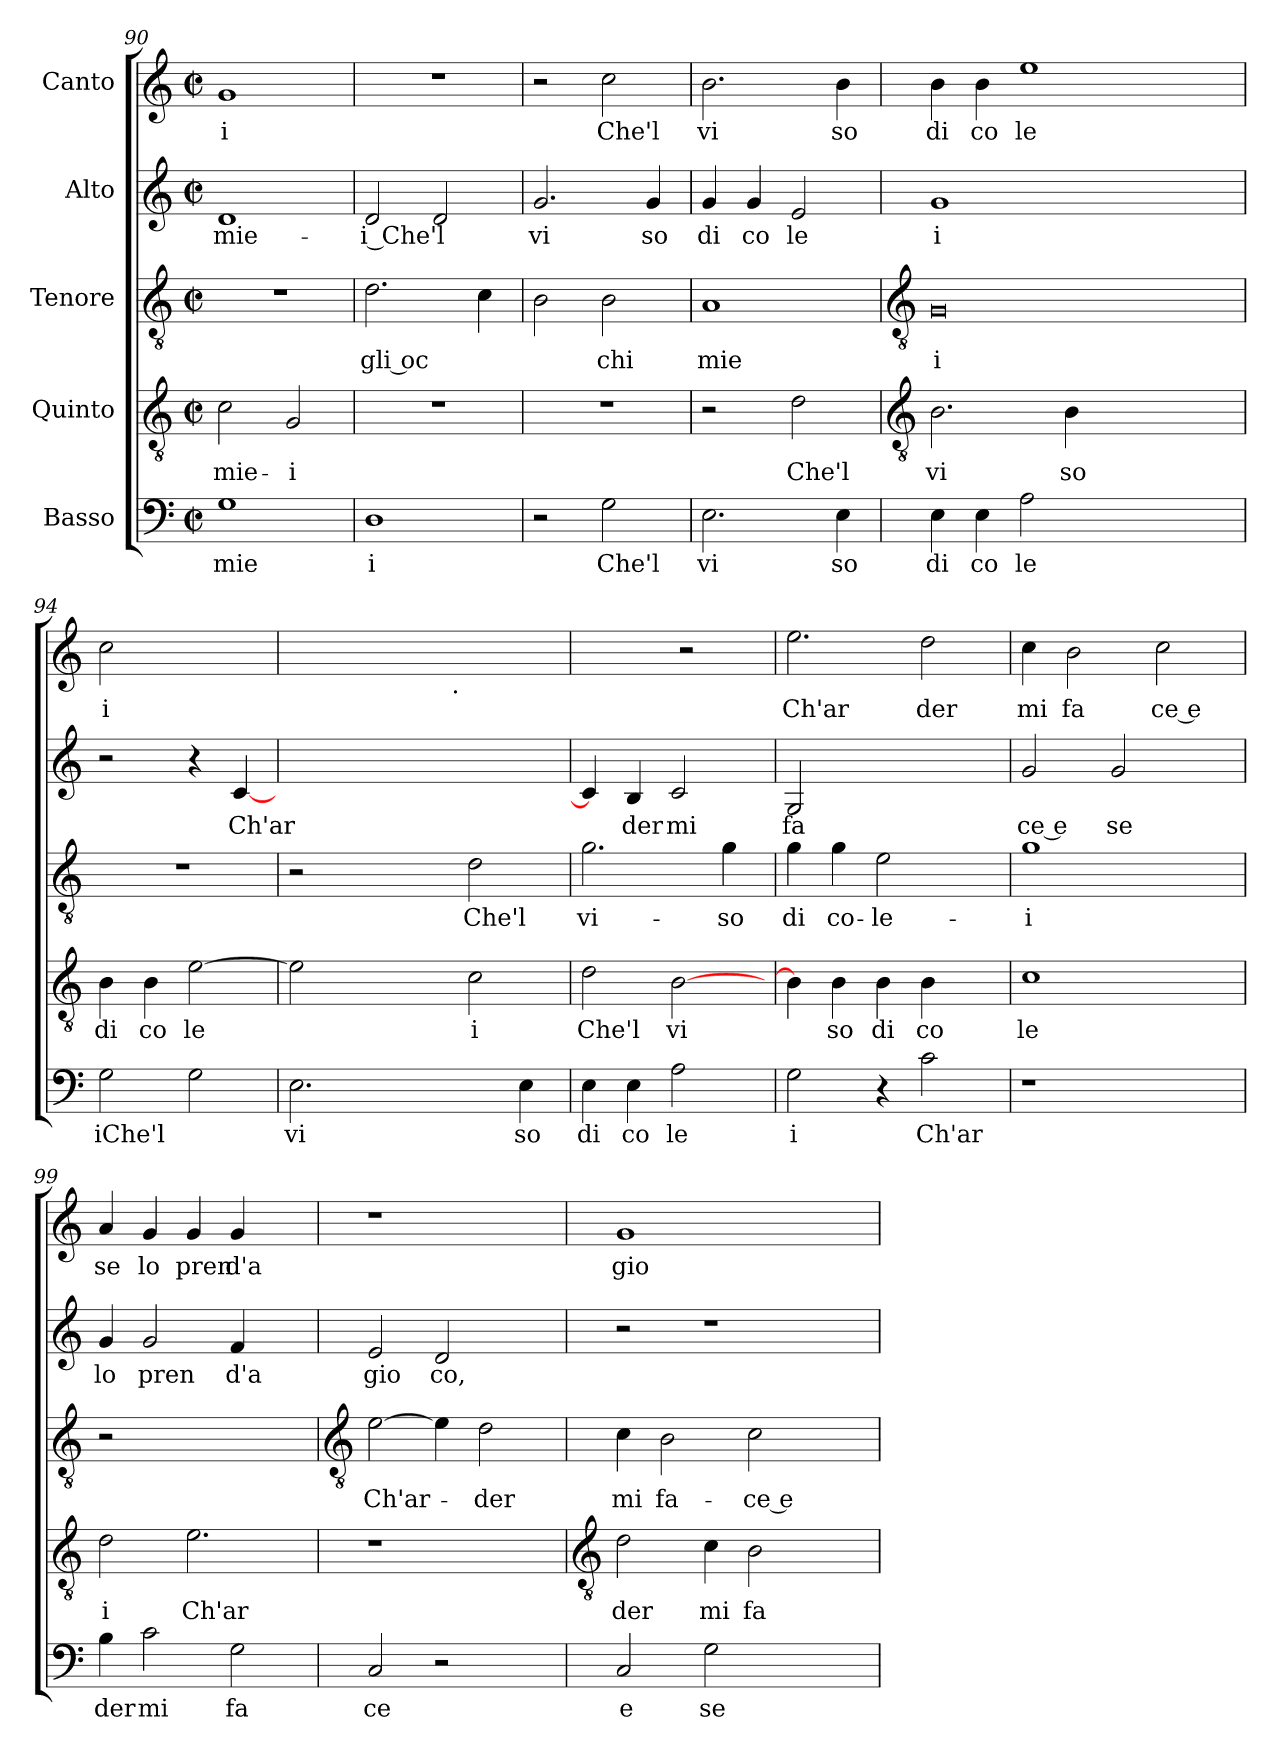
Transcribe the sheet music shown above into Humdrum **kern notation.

**kern	**text	**kern	**text	**kern	**text	**kern	**text	**kern	**text
*part5	*part5	*part4	*part4	*part3	*part3	*part2	*part2	*part1	*part1
*staff5	*staff5	*staff4	*staff4	*staff3	*staff3	*staff2	*staff2	*staff1	*staff1
*I"Basso	*	*I"Quinto	*	*I"Tenore	*	*I"Alto	*	*I"Canto	*
!!LO:LB:g=z
*clefF4	*	*clefGv2	*	*clefGv2	*	*clefG2	*	*clefG2	*
*k[]	*	*k[]	*	*k[]	*	*k[]	*	*k[]	*
*C:	*	*C:	*	*C:	*	*C:	*	*C:	*
*M2/2	*	*M2/2	*	*M2/2	*	*M2/2	*	*M2/2	*
*met(c|)	*	*met(c|)	*	*met(c|)	*	*met(c|)	*	*met(c|)	*
=90	=90	=90	=90	=90	=90	=90	=90	=90	=90
!	!LO:LY:b	!	!LO:LY:b	!	!	!	!LO:LY:b	!	!LO:LY:b
1G	mie	2c\	mie-	1r	.	1d	mie-	1g	-i
!	!	!	!LO:LY:b	!	!	!	!	!	!
.	.	2G/	-i	.	.	.	.	.	.
!!LO:LB:g=z
=90A	=90A	=90A	=90A	=90A	=90A	=90A	=90A	=90A	=90A
!	!LO:LY:b	!	!	!	!LO:LY:b	!	!LO:LY:b	!	!
1D	i	1r	.	2.d\	gli oc	2d/	-i Che'l	1r	.
.	.	.	.	.	.	2d/	.	.	.
.	.	.	.	4c\	.	.	.	.	.
!!LO:LB:g=z
=91	=91	=91	=91	=91	=91	=91	=91	=91	=91
!	!	!	!	!	!	!	!LO:LY:b	!	!
2r	.	1r	.	2B\	.	2.g/	vi	2r	.
!	!LO:LY:b	!	!	!	!LO:LY:b	!	!	!	!LO:LY:b
2G\	Che'l	.	.	2B\	chi	.	.	2cc\	Che'l
!	!	!	!	!	!	!	!LO:LY:b	!	!
.	.	.	.	.	.	4g/	so	.	.
=92	=92	=92	=92	=92	=92	=92	=92	=92	=92
!	!LO:LY:b	!	!	!	!LO:LY:b	!	!LO:LY:b	!	!LO:LY:b
2.E\	vi	2r	.	1A	mie	4g/	di	2.b\	vi
!	!	!	!	!	!	!	!LO:LY:b	!	!
.	.	.	.	.	.	4g/	co	.	.
!	!	!	!LO:LY:b	!	!	!	!LO:LY:b	!	!
.	.	2d\	Che'l	.	.	2e/	le	.	.
!	!LO:LY:b	!	!	!	!	!	!	!	!LO:LY:b
4E\	so	.	.	.	.	.	.	4b\	so
!!LO:LB:g=z
=93	=93	=93	=93	=93	=93	=93	=93	=93	=93
*	*	*clefGv2	*	*clefGv2	*	*	*	*	*
!	!LO:LY:b	!	!LO:LY:b	!	!LO:LY:b	!	!LO:LY:b	!	!LO:LY:b
4E\	di	2.B\	vi	0G	i	1g	i	4b\	di
!	!LO:LY:b	!	!	!	!	!	!	!	!LO:LY:b
4E\	co	.	.	.	.	.	.	4b\	co
!	!LO:LY:b	!	!	!	!	!	!	!	!LO:LY:b
2A\	le	.	.	.	.	.	.	1ee	le
!	!	!	!LO:LY:b	!	!	!	!	!	!
.	.	4B\	so	.	.	.	.	.	.
1ryy	.	1ryy	.	.	.	1ryy	.	.	.
.	.	.	.	.	.	.	.	2ryy	.
=94A	=94A	=94A	=94A	=94A	=94A	=94A	=94A	=94A	=94A
!	!LO:LY:b	!	!LO:LY:b	!	!	!	!	!	!LO:LY:b
2G\	iChe'l	4B\	di	1r	.	2r	.	2cc\	i
!	!	!	!LO:LY:b	!	!	!	!	!	!
.	.	4B\	co	.	.	.	.	.	.
!	!	!	!LO:LY:b	!	!	!	!	!	!
2G\	.	[2e\	le	.	.	4r	.	4ryy	.
!	!	!	!	!	!	!	!LO:LY:b	!	!
.	.	.	.	.	.	[4c/	Ch'ar	4ryy	.
=95A	=95A	=95A	=95A	=95A	=95A	=95A	=95A	=95A	=95A
!	!LO:LY:b	!	!	!	!	!	!	!	!
2.E\	vi	2e\]	.	2r	.	4ryy	.	4ryy	.
.	.	.	.	.	.	4ryy	.	64ryy	.
.	.	.	.	.	.	.	.	64ryy	.
.	.	.	.	.	.	.	.	64ryy	.
.	.	.	.	.	.	.	.	64ryy	.
.	.	.	.	.	.	.	.	64ryy	.
.	.	.	.	.	.	.	.	64ryy	.
.	.	.	.	.	.	.	.	64ryy	.
.	.	.	.	.	.	.	.	64ryy	.
.	.	.	.	.	.	.	.	64ryy	.
.	.	.	.	.	.	.	.	64ryy	.
.	.	.	.	.	.	.	.	64ryy	.
.	.	.	.	.	.	.	.	64ryy	.
.	.	.	.	.	.	.	.	64ryy	.
.	.	.	.	.	.	.	.	64ryy	.
!	!	!	!	!	!	!	!	!LO:TX:b:t=.	!
.	.	.	.	.	.	.	.	64ryy	.
.	.	.	.	.	.	.	.	4ryy	.
!	!	!	!LO:LY:b	!	!LO:LY:b	!	!	!	!
.	.	2c\	i	2d\	Che'l	4ryy	.	.	.
.	.	.	.	.	.	.	.	4ryy	.
!	!LO:LY:b	!	!	!	!	!	!	!	!
4E\	so	.	.	.	.	4ryy	.	.	.
.	.	.	.	.	.	.	.	64ryy	.
!!LO:LB:g=z
=96	=96	=96	=96	=96	=96	=96	=96	=96	=96
!	!LO:LY:b	!	!LO:LY:b	!	!LO:LY:b	!	!	!	!
4E\	di	2d\	Che'l	2.g\	vi-	4c/]	.	4ryy	.
!	!LO:LY:b	!	!	!	!	!	!LO:LY:b	!	!
4E\	co	.	.	.	.	4B/	der	4ryy	.
!	!LO:LY:b	!	!LO:LY:b	!	!	!	!LO:LY:b	!	!
2A\	le	[2B\	vi	.	.	2c/	mi	64ryy	.
.	.	.	.	.	.	.	.	2r	.
!	!	!	!	!	!LO:LY:b	!	!	!	!
.	.	.	.	4g\	-so	.	.	.	.
64ryy	.	64ryy	.	64ryy	.	64ryy	.	.	.
=96A	=96A	=96A	=96A	=96A	=96A	=96A	=96A	=96A	=96A
!	!LO:LY:b	!	!	!	!LO:LY:b	!	!LO:LY:b	!	!LO:LY:b
2G\	i	4B\]	.	4g\	di	2G/	fa	2.ee\	Ch'ar
!	!	!	!LO:LY:b	!	!LO:LY:b	!	!	!	!
.	.	4B\	so	4g\	co-	.	.	.	.
!	!	!	!LO:LY:b	!	!LO:LY:b	!	!	!	!
4r	.	4B\	di	2e\	-le-	2.ryy	.	.	.
!	!LO:LY:b	!	!LO:LY:b	!	!	!	!	!	!LO:LY:b
2c\	Ch'ar	4B\	co	.	.	.	.	2dd\	der
.	.	4ryy	.	4ryy	.	.	.	.	.
!!LO:LB:g=z
=98A	=98A	=98A	=98A	=98A	=98A	=98A	=98A	=98A	=98A
!	!	!	!LO:LY:b	!	!LO:LY:b	!	!LO:LY:b	!	!LO:LY:b
1r	.	1c	le	1g	-i	2g/	ce e	4cc\	mi
!	!	!	!	!	!	!	!	!	!LO:LY:b
.	.	.	.	.	.	.	.	2b\	fa
!	!	!	!	!	!	!	!LO:LY:b	!	!
.	.	.	.	.	.	2g/	se	.	.
!	!	!	!	!	!	!	!	!	!LO:LY:b
.	.	.	.	.	.	.	.	2cc\	ce e
4ryy	.	4ryy	.	4ryy	.	4ryy	.	.	.
!!LO:LB:g=z
=99A	=99A	=99A	=99A	=99A	=99A	=99A	=99A	=99A	=99A
!	!LO:LY:b	!	!LO:LY:b	!	!	!	!LO:LY:b	!	!LO:LY:b
4B\	der	2d\	i	2r	.	4g/	lo	4a/	se
!	!LO:LY:b	!	!	!	!	!	!LO:LY:b	!	!LO:LY:b
2c\	mi	.	.	.	.	2g/	pren	4g/	lo
!	!	!	!LO:LY:b	!	!	!	!	!	!LO:LY:b
.	.	2.e\	Ch'ar	2.ryy	.	.	.	4g/	pren
!	!LO:LY:b	!	!	!	!	!	!LO:LY:b	!	!LO:LY:b
2G\	fa	.	.	.	.	4f/	d'a	4g/	d'a
.	.	.	.	.	.	4ryy	.	4ryy	.
!!LO:LB:g=z
=100	=100	=100	=100	=100	=100	=100	=100	=100	=100
*	*	*	*	*clefGv2	*	*	*	*	*
!	!LO:LY:b	!	!	!	!LO:LY:b	!	!LO:LY:b	!	!
2C/	ce	1r	.	[2e\	Ch'ar-	2e/	gio	1r	.
!	!	!	!	!	!	!	!LO:LY:b	!	!
2r	.	.	.	4e\]	.	2d/	co,	.	.
!	!	!	!	!	!LO:LY:b	!	!	!	!
.	.	.	.	2d\	-der	.	.	.	.
4ryy	.	4ryy	.	.	.	4ryy	.	4ryy	.
!!LO:LB:g=z
=101	=101	=101	=101	=101	=101	=101	=101	=101	=101
*	*	*clefGv2	*	*	*	*	*	*	*
!	!LO:LY:b	!	!LO:LY:b	!	!LO:LY:b	!	!	!	!LO:LY:b
2C/	e	2d\	der	4c\	mi	2r	.	1g	gio-
!	!	!	!	!	!LO:LY:b	!	!	!	!
.	.	.	.	2B\	fa-	.	.	.	.
!	!LO:LY:b	!	!LO:LY:b	!	!	!	!	!	!
2G\	se	4c\	mi	.	.	1r	.	.	.
!	!	!	!LO:LY:b	!	!LO:LY:b	!	!	!	!
.	.	2B\	fa	2c\	-ce e	.	.	.	.
2ryy	.	.	.	.	.	.	.	2ryy	.
.	.	4ryy	.	4ryy	.	.	.	.	.
=	=	=	=	=	=	=	=	=	=
*-	*-	*-	*-	*-	*-	*-	*-	*-	*-
